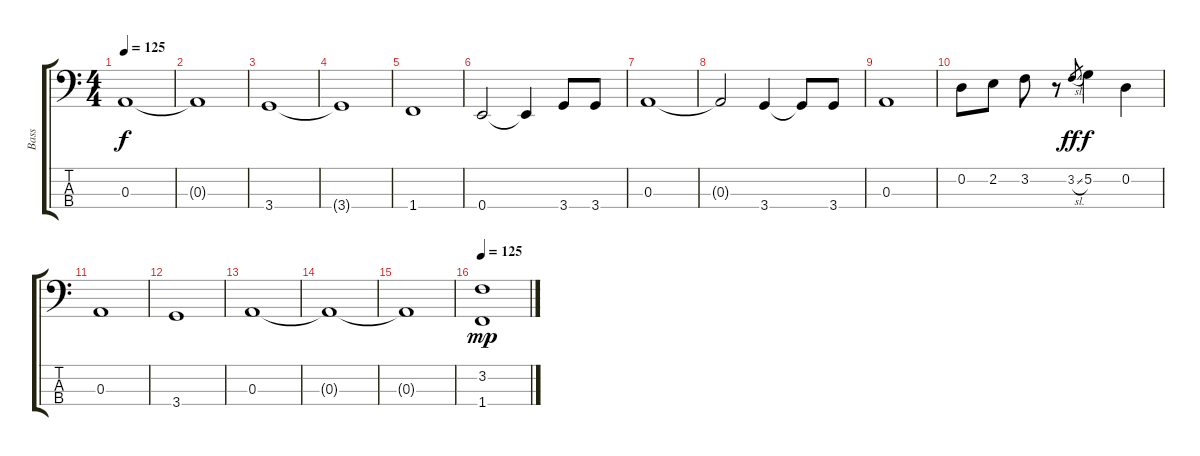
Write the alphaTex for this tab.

\track ("Bass" "Bass") {instrument electricbasspick}
\staff {score tabs}
\tuning (G2 D2 A1 E1) {hide}
\ts (4 4)
\tempo 125
\clef f4
\ks c
0.3.1{dy f volume 11 instrument distortionguitar} |
0.3{t}.1 |
3.4.1 |
3.4{t}.1 |
1.4.1 |
0.4.2 0.4{t}.4 3.4.8{instrument electricguitarmuted} 3.4.8 |
0.3.1{instrument distortionguitar} |
0.3{t}.2 3.4.4 3.4{t}.8 3.4.8{instrument electricguitarmuted} |
0.3.1{volume 14 instrument distortionguitar} |
0.2.8{instrument distortionguitar} 2.2.8 3.2.8 r.8 3.2{sl}.8{gr dy ff} 5.2.4{dy f} 0.2.4 |
0.3.1{volume 14 instrument distortionguitar} |
3.4.1 |
0.3.1{volume 8} |
0.3{t}.1 |
0.3{t}.1 |
\tempo 125
(3.2 1.4).1{dy mp volume 14 instrument distortionguitar}
